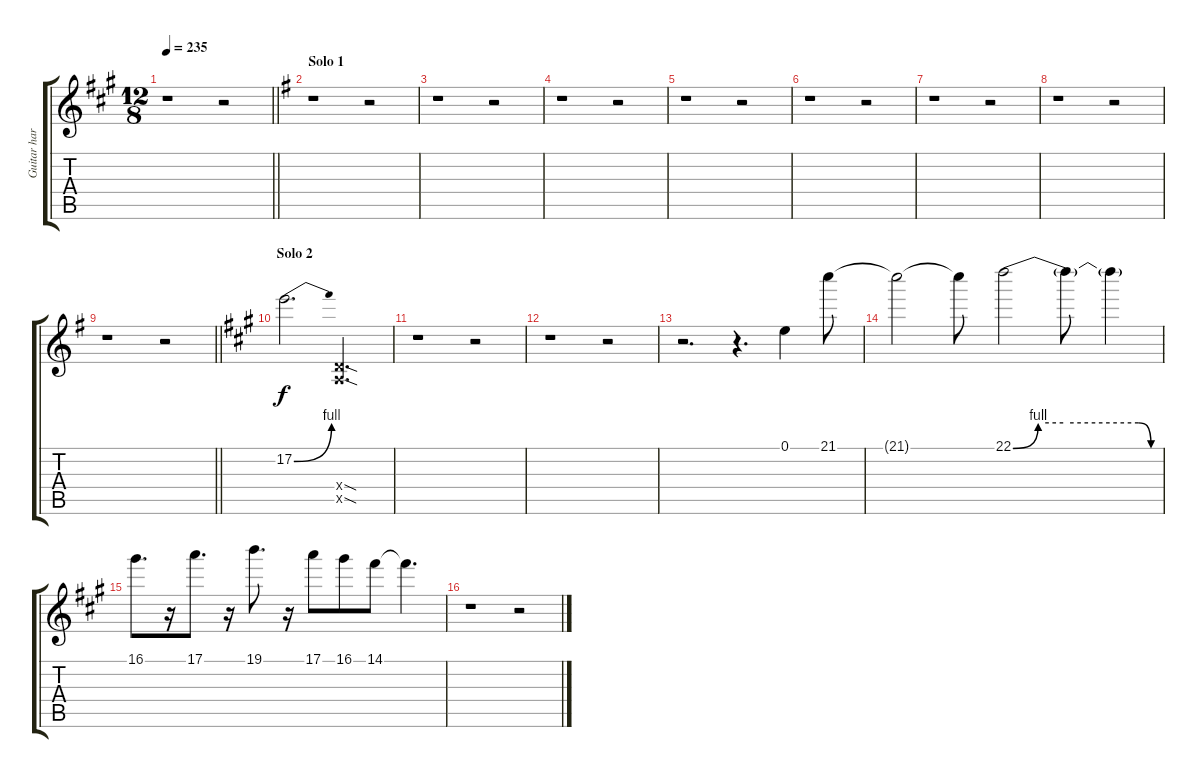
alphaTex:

\track ("Guitar harmonies" "Guitar har") {instrument distortionguitar}
\staff {score tabs}
\tuning (E4 B3 G3 D3 A2 E2) {hide}
\ts (12 8)
\tempo 235
\clef g2
\barLineRight lightlight
\ks f#minor
r.1{dy f} r.2 |
\section ("" "Solo 1")
\ks eminor
r.1 r.2 |
r.1 r.2 |
r.1 r.2 |
r.1 r.2 |
r.1 r.2 |
r.1 r.2 |
r.1 r.2 |
\barLineRight lightlight
r.1 r.2 |
\section ("" "Solo 2")
\ks f#minor
17.2{be (bend 0 0 60 4)}.2{d volume 13 instrument distortionguitar} (0.4{sod x} 0.5{sod x}).2{d} |
r.1 r.2 |
r.1 r.2 |
r.2{d} r.4{d} 0.1.4 21.1.8 |
21.1{t}.2 21.1{t}.8 22.1{be (custom 0 0 10 4 20 4 50 4 55 0 60 0)}.2 22.1{t}.8 22.1{t}.4 |
16.1.8{d} r.16 17.1.8{d} r.16 19.1.8{d} r.16 17.1.8 16.1.8 14.1.8 14.1{t}.4{d} |
r.1 r.2
